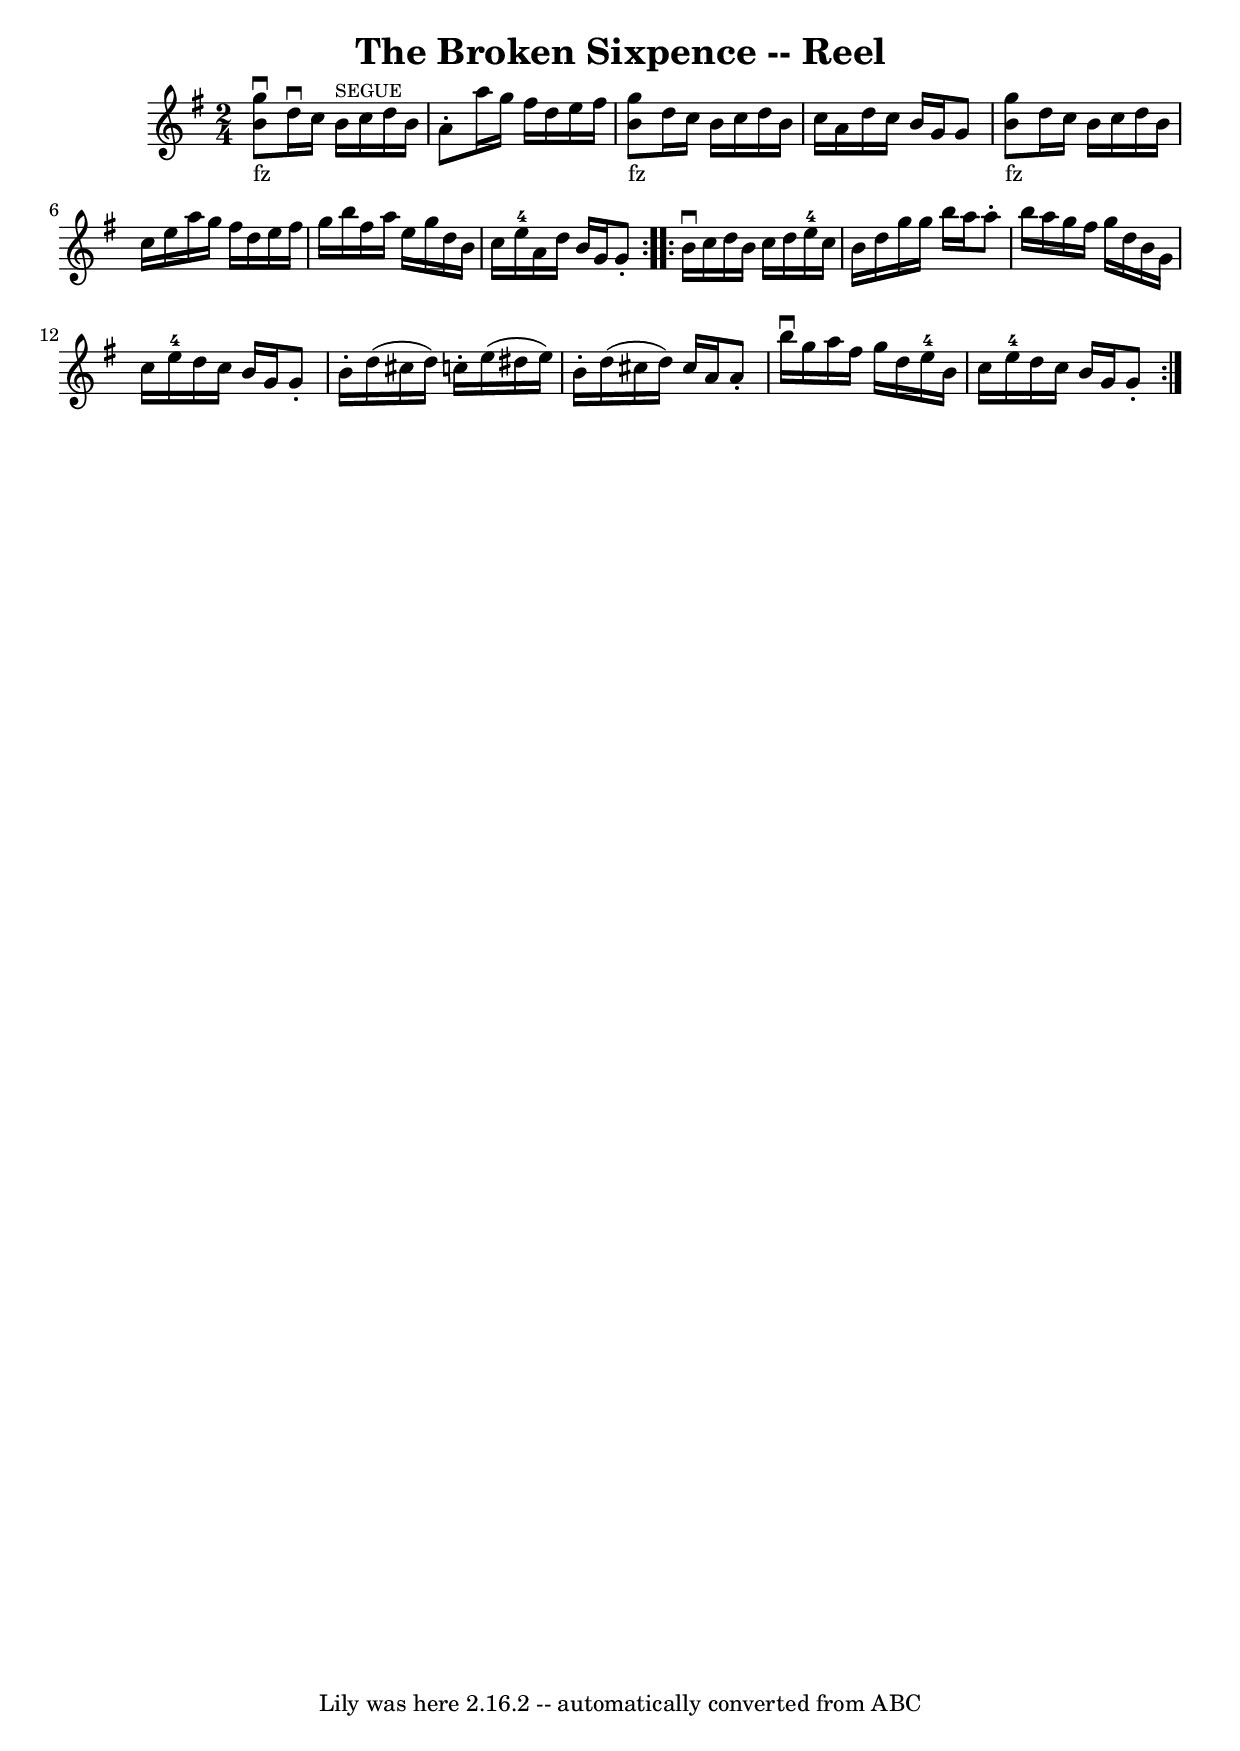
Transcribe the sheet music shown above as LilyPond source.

\version "2.16.2"
\include "Mammoth.ily"
\header {
  %% book = "Ryan's Mammoth Collection"
  crossRefNumber = "1"
  footnotes = "\\\\394"
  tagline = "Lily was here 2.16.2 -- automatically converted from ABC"
  title = "The Broken Sixpence -- Reel"

}
voicedefault =  {



  \repeat volta 2 {

    \time 2/4 
    \key g \major
    << b'8_"fz"^\downbow g''8   >> d''16^\downbow      c''16 b'16^\segue c''16 d''16 b'16     |
    a'8-.        a''16 g''16 fis''16 d''16 e''16 fis''16     |
    <<          b'8_"fz" g''8   >> d''16 c''16 b'16 c''16 d''16 b'16      |
    c''16 a'16 d''16 c''16 b'16 g'16 g'8    |
         << b'8_"fz" g''8   >> d''16 c''16 b'16 c''16 d''16 b'16     |
    c''16 e''16 a''16 g''16 fis''16 d''16 e''16         fis''16     |
    g''16 b''16 fis''16 a''16 e''16 g''16         d''16 b'16     |
    c''16 e''16-4 a'16 d''16 b'16 g'16 
    g'8-.   
  }     
  \repeat volta 2 {
    b'16^\downbow c''16 d''16 b'16        c''16 d''16 e''16-4 c''16     |
    b'16 d''16 g''16         g''16 b''16 a''16 a''8-.    |
    b''16 a''16 g''16         fis''16 g''16 d''16 b'16 g'16     |
    c''16 e''16-4        d''16 c''16 b'16 g'16 g'8-.    |
    b'16-. d''16 (     cis''16 d''16) c''!16-. e''16 (dis''16 e''16)    |
         b'16-. d''16 (cis''16 d''16) cis''16 a'16 a'8-.    |
    
    b''16^\downbow g''16 a''16 fis''16 g''16 d''16 e''16-4        b'16     |
    c''16 e''16-4 d''16 c''16 b'16 g'16    
    g'8-.   
  }   

}

\score{
  <<

    \context Staff="default"
    {
      \voicedefault 
      
    }

  >>
  \layout {
    
  }
  \midi {
  }

}
